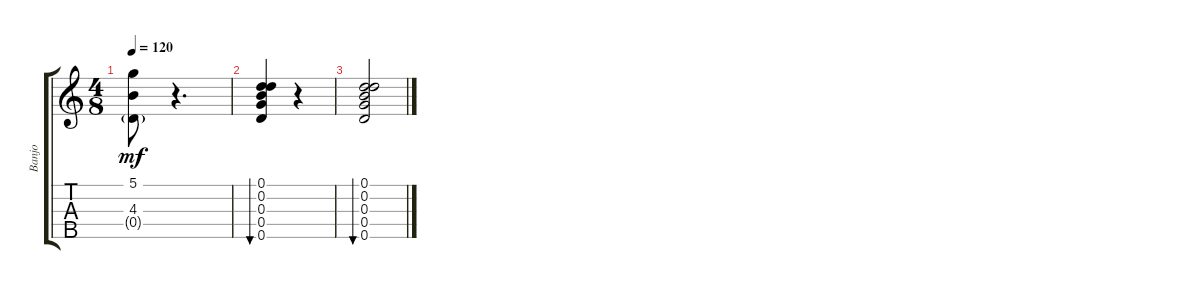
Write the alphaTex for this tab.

\track ("Banjo" "Banjo") {instrument banjo}
\staff {score tabs}
\tuning (D4 B3 G3 D3 D4) {hide}
\displaytranspose 12
\ts (4 8)
\tempo 120
\clef g2
\ks c
(5.1 4.3 0.4{g}).8{dy mf} r.4{d} |
(0.1 0.2 0.3 0.4 0.5).4{bu 120} r.4 |
(0.1 0.2 0.3 0.4 0.5).2{bu 120}
